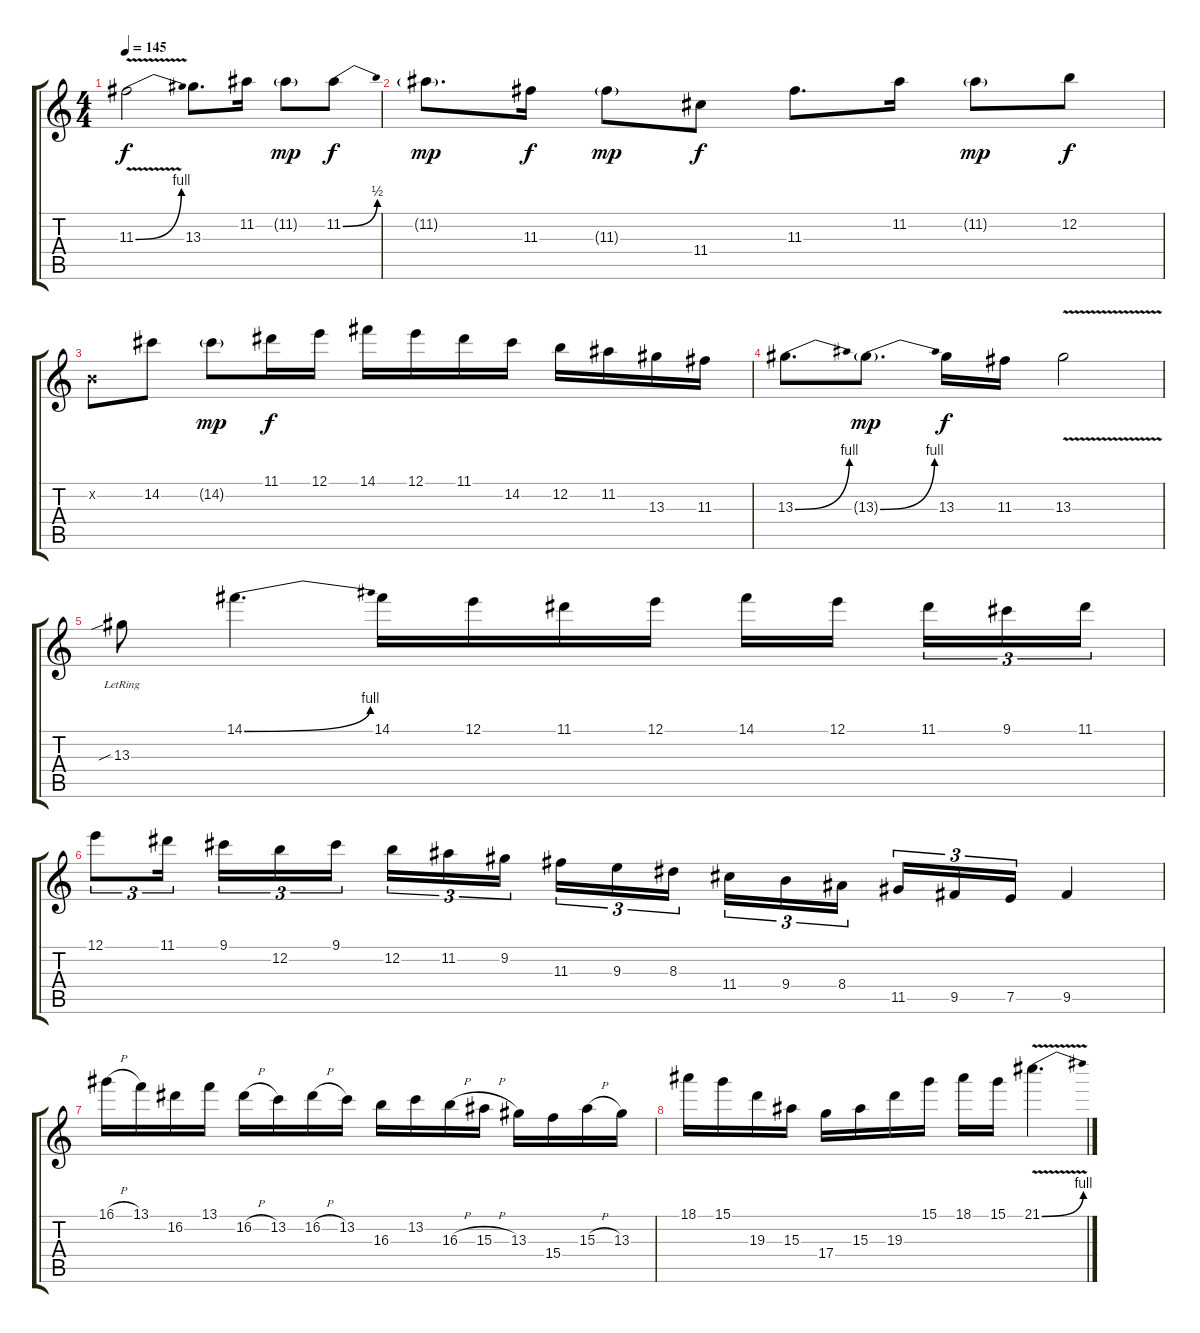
\track "" {instrument overdrivenguitar}
\staff {score tabs}
\tuning (E4 B3 G3 D3 A2 E2) {hide}
\ts (4 4)
\tempo 145
\clef g2
\ks c
11.3{be (bend 0 0 60 4) v}.2{dy f} 13.3.8{d} 11.2.16 11.2{g}.8{dy mp} 11.2{be (bend 0 0 60 2)}.8{dy f} |
11.2{g}.8{d dy mp} 11.3.16{dy f} 11.3{g}.8{dy mp} 11.4.8{dy f} 11.3.8{d} 11.2.16 11.2{g}.8{dy mp} 12.2.8{dy f} |
0.2{x}.8 14.2.8 14.2{g}.8{dy mp} 11.1.16{dy f} 12.1.16 14.1.16 12.1.16 11.1.16 14.2.16 12.2.16 11.2.16 13.3.16 11.3.16 |
13.3{be (bend 0 0 60 4)}.8{d} 13.3{be (bend 0 0 60 4) g}.8{d dy mp} 13.3.16{dy f} 11.3.16 13.3{v}.2 |
13.3{sib lr}.8 14.1{be (bend 0 0 60 4)}.4{d} 14.1.16 12.1.16 11.1.16 12.1.16 14.1.16 12.1.16{beam splitsecondary} 11.1.16{tu (3 2)} 9.1.16{tu (3 2)} 11.1.16{tu (3 2)} |
12.1.8{tu (3 2)} 11.1.16{tu (3 2) beam splitsecondary} 9.1.16{tu (3 2)} 12.2.16{tu (3 2)} 9.1.16{tu (3 2)} 12.2.16{tu (3 2)} 11.2.16{tu (3 2)} 9.2.16{tu (3 2) beam splitsecondary} 11.3.16{tu (3 2)} 9.3.16{tu (3 2)} 8.3.16{tu (3 2)} 11.4.16{tu (3 2)} 9.4.16{tu (3 2)} 8.4.16{tu (3 2) beam splitsecondary} 11.5.16{tu (3 2)} 9.5.16{tu (3 2)} 7.5.16{tu (3 2)} 9.5.4 |
16.1{h}.16 13.1.16 16.2.16 13.1.16 16.2{h}.16 13.2.16 16.2{h}.16 13.2.16 16.3.16 13.2.16 16.3{h}.16 15.3{h}.16 13.3.16 15.4.16 15.3{h}.16 13.3.16 |
18.1.16 15.1.16 19.3.16 15.3.16 17.4.16 15.3.16 19.3.16 15.1.16 18.1.16 15.1.16 21.1{be (bend 0 0 60 4) v}.4{d}
